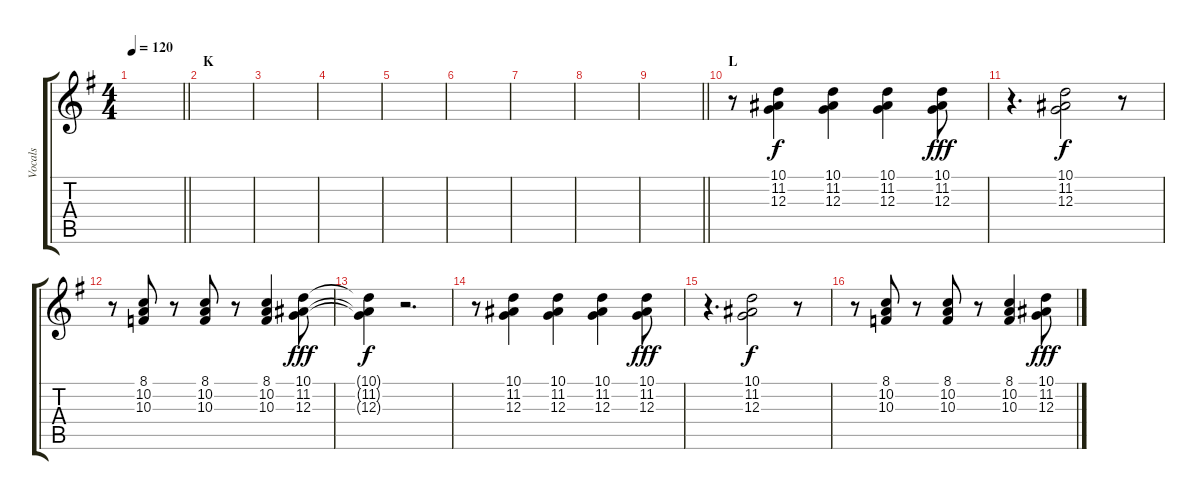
\track ("Vocals" "Vocals") {instrument pad4choir}
\staff {score tabs}
\tuning (E4 B3 G3 D3 A2 E2) {hide}
\ts (4 4)
\tempo 120
\clef g2
\barLineRight lightlight
\ks g
|
\section ("" "K")
|
|
|
|
|
|
|
\barLineRight lightlight
|
\section ("" "L")
r.8 (10.1 11.2 12.3).4 (10.1 11.2 12.3).4 (10.1 11.2 12.3).4 (10.1 11.2 12.3).8{dy fff} |
r.4{d} (10.1 11.2 12.3).2{dy f} r.8 |
r.8 (8.1 10.2 10.3).8 r.8 (8.1 10.2 10.3).8 r.8 (8.1 10.2 10.3).4 (10.1 11.2 12.3).8{dy fff} |
(10.1{t} 11.2{t} 12.3{t}).4{dy f} r.2{d} |
r.8 (10.1 11.2 12.3).4 (10.1 11.2 12.3).4 (10.1 11.2 12.3).4 (10.1 11.2 12.3).8{dy fff} |
r.4{d} (10.1 11.2 12.3).2{dy f} r.8 |
r.8 (8.1 10.2 10.3).8 r.8 (8.1 10.2 10.3).8 r.8 (8.1 10.2 10.3).4 (10.1 11.2 12.3).8{dy fff}
